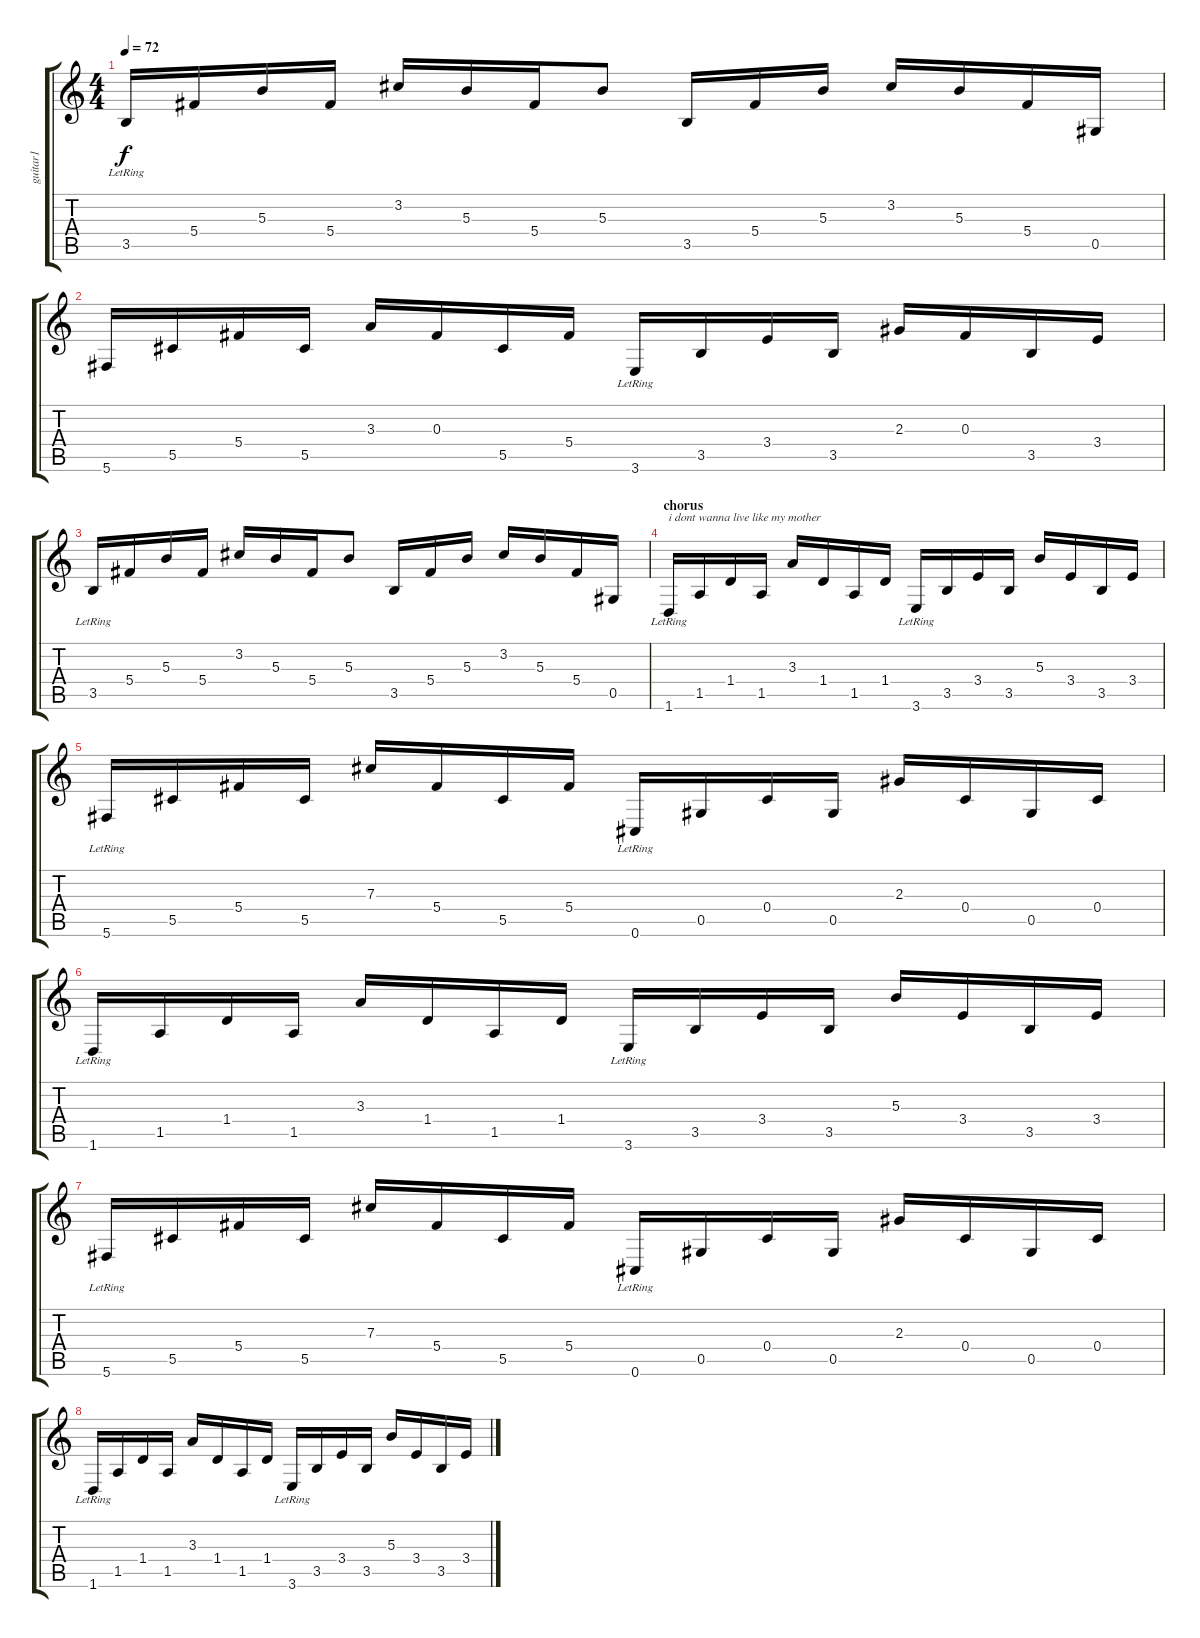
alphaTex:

\track ("guitar1" "guitar1") {instrument acousticguitarsteel}
\staff {score tabs}
\tuning (Eb4 Bb3 Gb3 Db3 Ab2 Db2) {hide}
\ts (4 4)
\tempo 72
\clef g2
\ks c
3.5{lr}.16{dy f} 5.4.16 5.3.16 5.4.16 3.2.16 5.3.16 5.4.16 5.3.8 3.5.16 5.4.16 5.3.16 3.2.16 5.3.16 5.4.16 0.5.16 |
5.6.16 5.5.16 5.4.16 5.5.16 3.3.16 0.3.16 5.5.16 5.4.16 3.6{lr}.16 3.5.16 3.4.16 3.5.16 2.3.16 0.3.16 3.5.16 3.4.16 |
3.5{lr}.16 5.4.16 5.3.16 5.4.16 3.2.16 5.3.16 5.4.16 5.3.8 3.5.16 5.4.16 5.3.16 3.2.16 5.3.16 5.4.16 0.5.16 |
\section ("" "chorus")
1.6{lr}.16{txt "i dont wanna live like my mother"} 1.5.16 1.4.16 1.5.16 3.3.16 1.4.16 1.5.16 1.4.16 3.6{lr}.16 3.5.16 3.4.16 3.5.16 5.3.16 3.4.16 3.5.16 3.4.16 |
5.6{lr}.16 5.5.16 5.4.16 5.5.16 7.3.16 5.4.16 5.5.16 5.4.16 0.6{lr}.16 0.5.16 0.4.16 0.5.16 2.3.16 0.4.16 0.5.16 0.4.16 |
1.6{lr}.16 1.5.16 1.4.16 1.5.16 3.3.16 1.4.16 1.5.16 1.4.16 3.6{lr}.16 3.5.16 3.4.16 3.5.16 5.3.16 3.4.16 3.5.16 3.4.16 |
5.6{lr}.16 5.5.16 5.4.16 5.5.16 7.3.16 5.4.16 5.5.16 5.4.16 0.6{lr}.16 0.5.16 0.4.16 0.5.16 2.3.16 0.4.16 0.5.16 0.4.16 |
1.6{lr}.16 1.5.16 1.4.16 1.5.16 3.3.16 1.4.16 1.5.16 1.4.16 3.6{lr}.16 3.5.16 3.4.16 3.5.16 5.3.16 3.4.16 3.5.16 3.4.16
